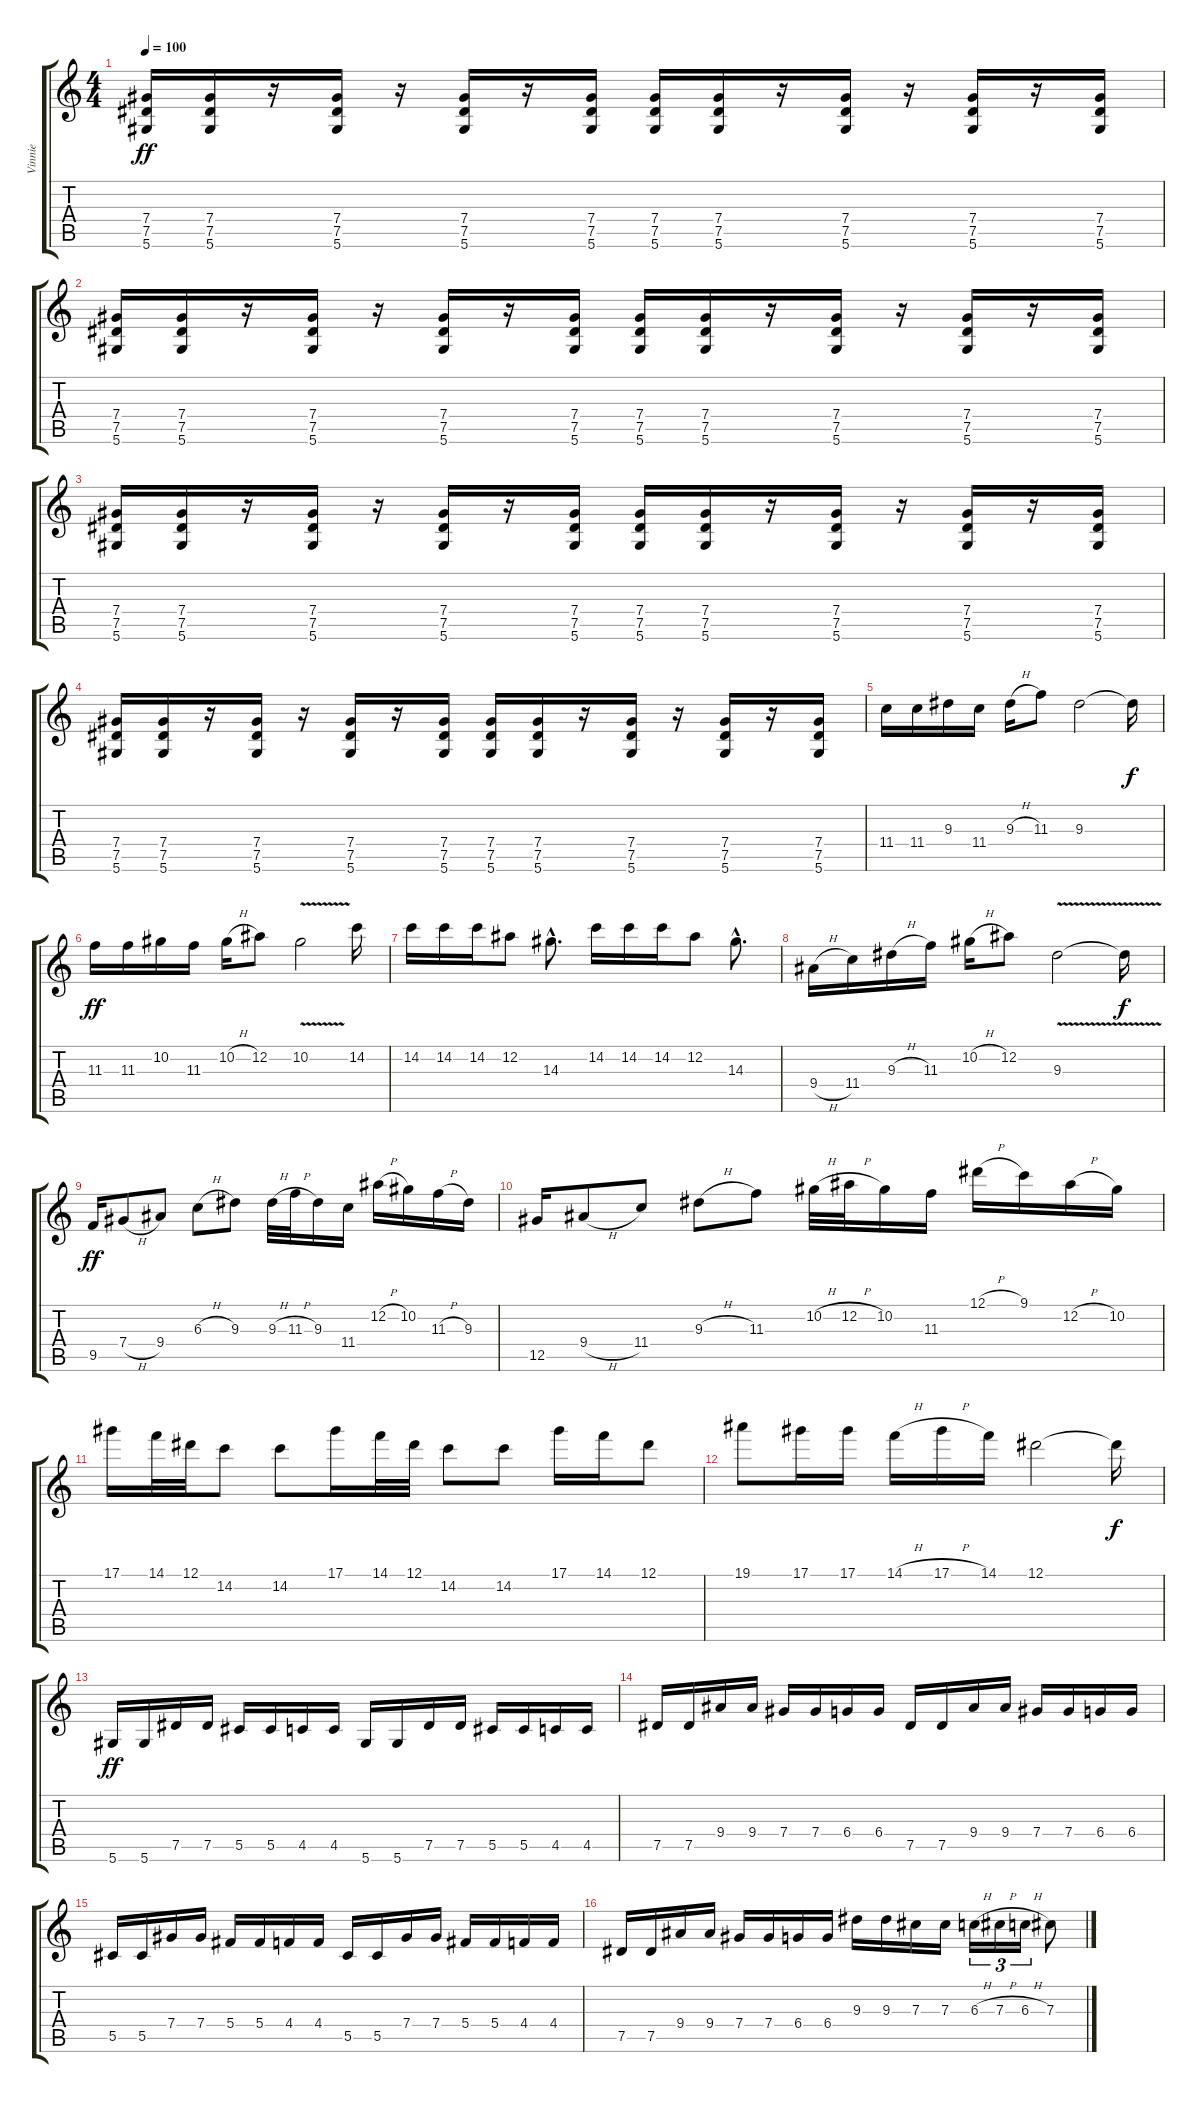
\track ("Vinnie" "Vinnie") {instrument distortionguitar}
\staff {score tabs}
\tuning (Eb4 Bb3 Gb3 Db3 Ab2 Eb2) {hide}
\ts (4 4)
\tempo 100
\clef g2
\ks c
(7.4 7.5 5.6).16{dy ff instrument distortionguitar} (7.4 7.5 5.6).16 r.16 (7.4 7.5 5.6).16 r.16 (7.4 7.5 5.6).16 r.16 (7.4 7.5 5.6).16 (7.4 7.5 5.6).16 (7.4 7.5 5.6).16 r.16 (7.4 7.5 5.6).16 r.16 (7.4 7.5 5.6).16 r.16 (7.4 7.5 5.6).16 |
(7.4 7.5 5.6).16 (7.4 7.5 5.6).16 r.16 (7.4 7.5 5.6).16 r.16 (7.4 7.5 5.6).16 r.16 (7.4 7.5 5.6).16 (7.4 7.5 5.6).16 (7.4 7.5 5.6).16 r.16 (7.4 7.5 5.6).16 r.16 (7.4 7.5 5.6).16 r.16 (7.4 7.5 5.6).16 |
(7.4 7.5 5.6).16 (7.4 7.5 5.6).16 r.16 (7.4 7.5 5.6).16 r.16 (7.4 7.5 5.6).16 r.16 (7.4 7.5 5.6).16 (7.4 7.5 5.6).16 (7.4 7.5 5.6).16 r.16 (7.4 7.5 5.6).16 r.16 (7.4 7.5 5.6).16 r.16 (7.4 7.5 5.6).16 |
(7.4 7.5 5.6).16 (7.4 7.5 5.6).16 r.16 (7.4 7.5 5.6).16 r.16 (7.4 7.5 5.6).16 r.16 (7.4 7.5 5.6).16 (7.4 7.5 5.6).16 (7.4 7.5 5.6).16 r.16 (7.4 7.5 5.6).16 r.16 (7.4 7.5 5.6).16 r.16 (7.4 7.5 5.6).16 |
11.4.16 11.4.16 9.3.16 11.4.16 9.3{h}.16 11.3.8 9.3.2 9.3{t}.16{dy f} |
11.3.16{dy ff} 11.3.16 10.2.16 11.3.16 10.2{h}.16 12.2.8 10.2{v}.2 14.2.16 |
14.2.16 14.2.16 14.2.16 12.2.8 14.3{hac}.8{d} 14.2.16 14.2.16 14.2.16 12.2.8 14.3{hac}.8{d} |
9.4{h}.16 11.4.16 9.3{h}.16 11.3.16 10.2{h}.16 12.2.8 9.3{v}.2 9.3{t}.16{dy f} |
9.5.16{dy ff} 7.4{h}.8 9.4.8 6.3{h}.8 9.3.8 9.3{h}.32 11.3{h}.32 9.3.16 11.4.16 12.2{h}.16 10.2.16 11.3{h}.16 9.3.16 |
12.5.16 9.4{h}.8 11.4.8 9.3{h}.8 11.3.8 10.2{h}.32 12.2{h}.32 10.2.16 11.3.16 12.1{h}.16 9.1.16 12.2{h}.16 10.2.16 |
17.1.16 14.1.32 12.1.32 14.2.8 14.2.8 17.1.16 14.1.32 12.1.32 14.2.8 14.2.8 17.1.16 14.1.16 12.1.8 |
19.1.8 17.1.16 17.1.16 14.1{h}.16 17.1{h}.16 14.1.16 12.1.2 12.1{t}.16{dy f} |
5.6.16{dy ff instrument electricguitarmuted} 5.6.16 7.5.16 7.5.16 5.5.16 5.5.16 4.5.16 4.5.16 5.6.16 5.6.16 7.5.16 7.5.16 5.5.16 5.5.16 4.5.16 4.5.16 |
7.5.16 7.5.16 9.4.16 9.4.16 7.4.16 7.4.16 6.4.16 6.4.16 7.5.16 7.5.16 9.4.16 9.4.16 7.4.16 7.4.16 6.4.16 6.4.16 |
5.5.16 5.5.16 7.4.16 7.4.16 5.4.16 5.4.16 4.4.16 4.4.16 5.5.16 5.5.16 7.4.16 7.4.16 5.4.16 5.4.16 4.4.16 4.4.16 |
7.5.16 7.5.16 9.4.16 9.4.16 7.4.16 7.4.16 6.4.16 6.4.16 9.3.16{instrument distortionguitar} 9.3.16 7.3.16 7.3.16 6.3{h}.16{tu (3 2)} 7.3{h}.16{tu (3 2)} 6.3{h}.16{tu (3 2)} 7.3.8
